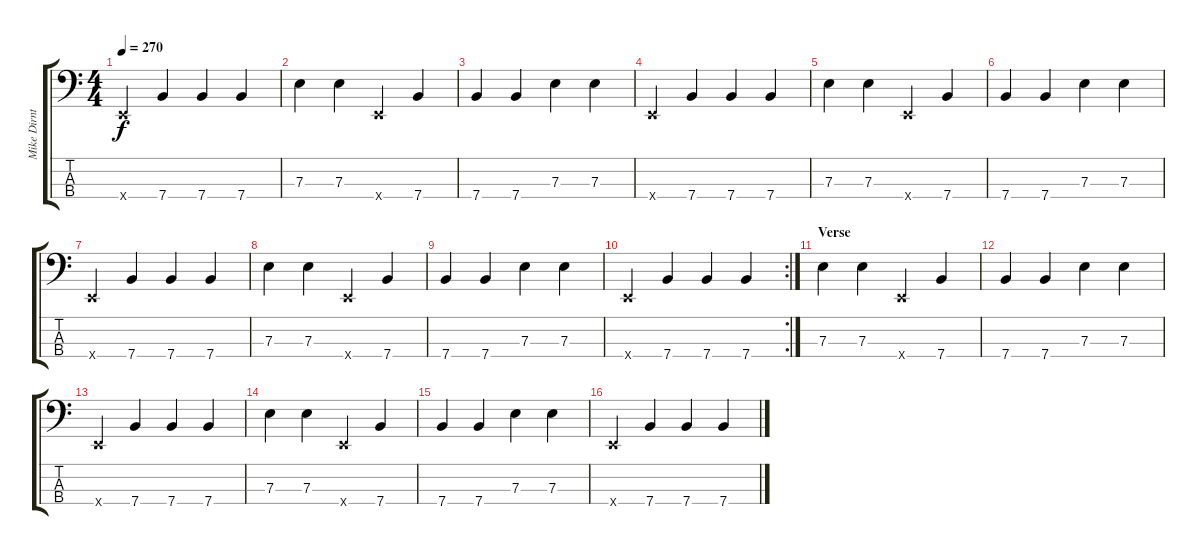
\track ("Mike Dirnt" "Mike Dirnt") {instrument electricbasspick}
\staff {score tabs}
\tuning (G2 D2 A1 E1) {hide}
\ts (4 4)
\tempo 270
\clef f4
\ks c
0.4{x}.4{dy f} 7.4.4 7.4.4 7.4.4 |
7.3.4 7.3.4 0.4{x}.4 7.4.4 |
7.4.4 7.4.4 7.3.4 7.3.4 |
0.4{x}.4 7.4.4 7.4.4 7.4.4 |
7.3.4 7.3.4 0.4{x}.4 7.4.4 |
7.4.4 7.4.4 7.3.4 7.3.4 |
0.4{x}.4 7.4.4 7.4.4 7.4.4 |
7.3.4 7.3.4 0.4{x}.4 7.4.4 |
7.4.4 7.4.4 7.3.4 7.3.4 |
\rc 2
0.4{x}.4 7.4.4 7.4.4 7.4.4 |
\section ("" "Verse")
7.3.4 7.3.4 0.4{x}.4 7.4.4 |
7.4.4 7.4.4 7.3.4 7.3.4 |
0.4{x}.4 7.4.4 7.4.4 7.4.4 |
7.3.4 7.3.4 0.4{x}.4 7.4.4 |
7.4.4 7.4.4 7.3.4 7.3.4 |
0.4{x}.4 7.4.4 7.4.4 7.4.4
